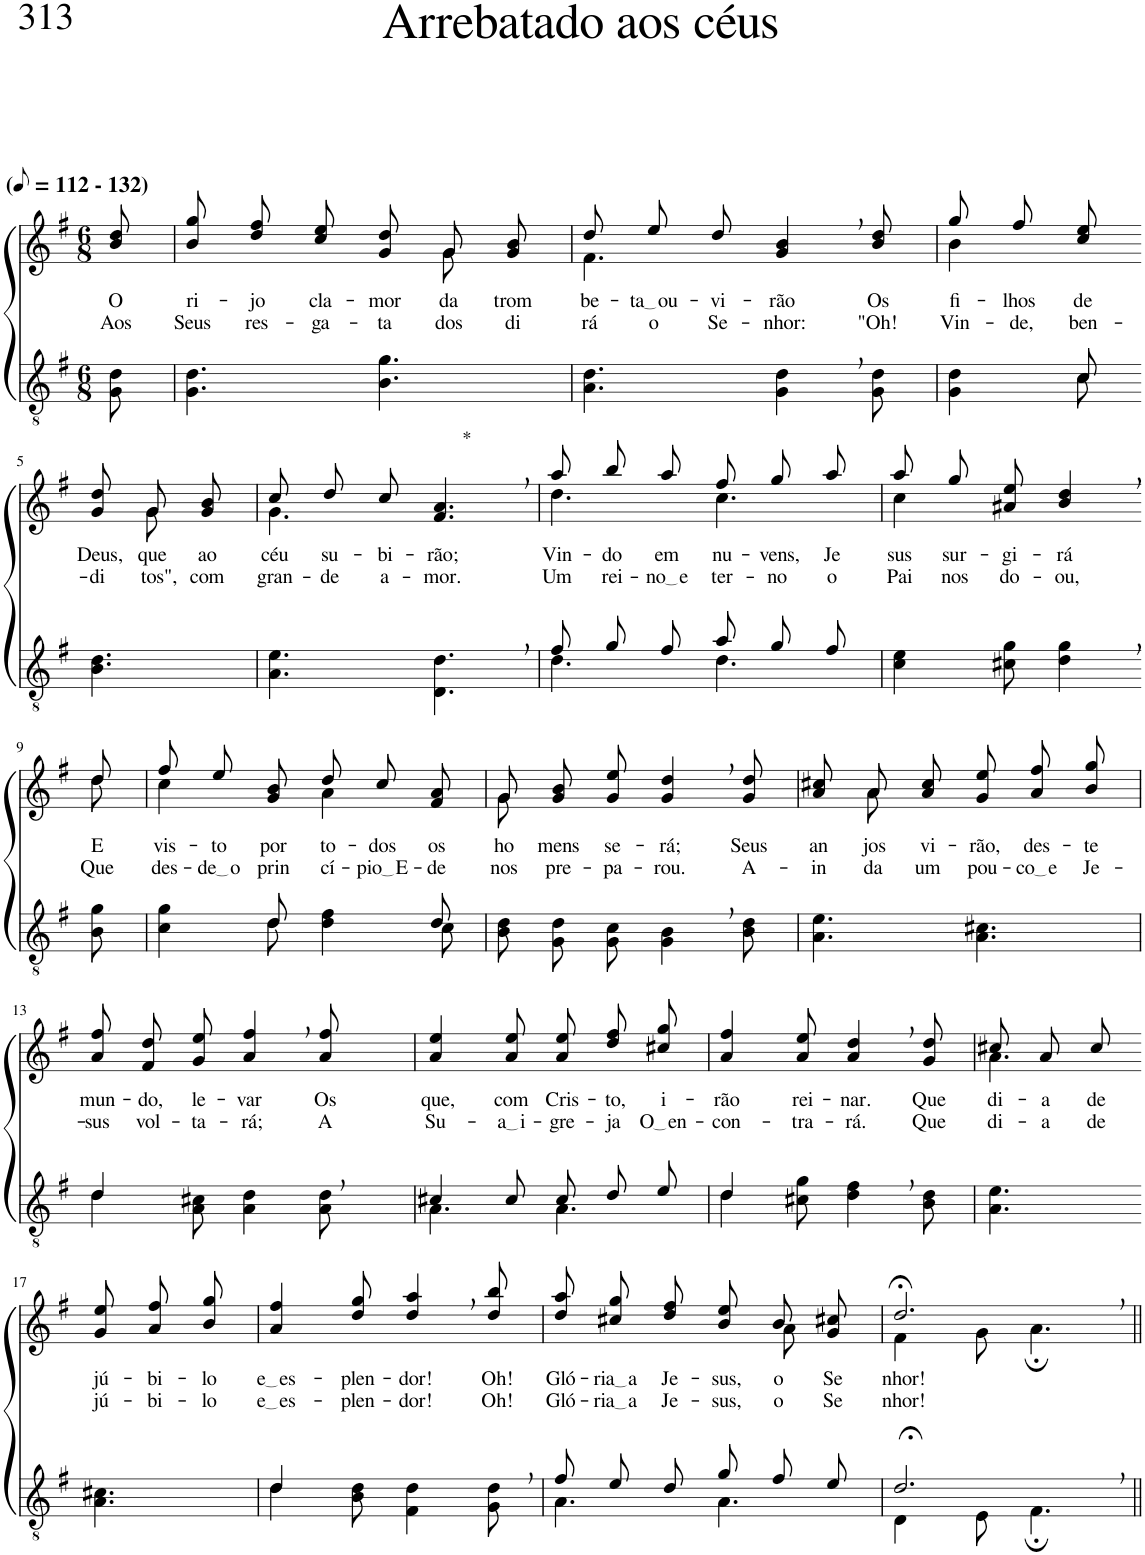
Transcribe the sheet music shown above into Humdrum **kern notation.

**kern	**kern	**text	**text
*part2	*part1	*part1	*part1
*staff2	*staff1	*staff1	*staff1
*I"Parte III e IV	*I"Parte I e II	*	*
*clefGv2	*clefG2	*	*
*Trd4c7	*Trd4c7	*	*
*k[f#]	*k[f#]	*	*
*M6/8	*M6/8	*	*
*MM56	*MM56	*	*
=1	=1	=1	=1
!	!LO:TX:a:B:t=(	!	!
!	!LO:TX:a:B:t=- 132)	!	!
!	!	!LO:LY:b	!LO:LY:b
8G\ 8d\	8b/ 8dd/	O	Aos
=2	=2	=2	=2
!	!	!LO:LY:b	!LO:LY:b
*	*^	*	*
4.G\ 4.d\	8b\ 8gg\L	2ryy	ri-	Seus
!	!	!	!LO:LY:b	!LO:LY:b
.	8dd\ 8ff#\	.	-jo	res-
!	!	!	!LO:LY:b	!LO:LY:b
.	8cc\ 8ee\J	.	cla-	-ga-
!	!	!	!LO:LY:b	!LO:LY:b
4.B\ 4.g\	8g/ 8dd/L	.	-mor	-ta-
!	!	!	!LO:LY:b	!LO:LY:b
.	8g/	8g\	da	-dos
!	!	!	!LO:LY:b	!LO:LY:b
.	8g/ 8b/J	8ryy	trom-	di-
=3	=3	=3	=3	=3
!	!	!	!LO:LY:b	!LO:LY:b
4.A\ 4.d\	8dd/L	4.f#\	-be-	-rá
!	!	!	!LO:LY:b	!LO:LY:b
.	8ee/	.	ta ou	o
!	!	!	!LO:LY:b	!LO:LY:b
.	8dd/J	.	-vi-	Se-
!	!	!	!LO:LY:b	!LO:LY:b
4G\, 4d\,	4g/, 4b/,	4.ryy	-rão	-nhor:
!	!	!	!LO:LY:b	!LO:LY:b
8G\ 8d\	8b/ 8dd/	.	Os	"Oh!
=4	=4	=4	=4	=4
*^	*	*	*	*
!	!	!	!	!LO:LY:b	!LO:LY:b
4ryy	4G\ 4d\	8gg\L	4b\	-fi-	Vin-
!	!	!	!	!LO:LY:b	!LO:LY:b
.	.	8ff#\	.	-lhos	-de,
!	!	!	!	!LO:LY:b	!LO:LY:b
8c/	8c\	8cc\ 8ee\J	8ryy	de	ben-
!!LO:LB:g=z	!!
=5-	=5-	=5-	=5-	=5-	=5-
!	!	!	!	!LO:LY:b	!LO:LY:b
*v	*v	*	*	*	*
4.B\ 4.d\	8g/ 8dd/L	8ryy	Deus,	-di-
!	!	!	!LO:LY:b	!LO:LY:b
.	8g/	8g\	que	-tos",
!	!	!	!LO:LY:b	!LO:LY:b
.	8g/ 8b/J	8ryy	ao	com
=6	=6	=6	=6	=6
!	!	!	!LO:LY:b	!LO:LY:b
4.A\ 4.e\	8cc/L	4.g\	céu	gran-
!	!	!	!LO:LY:b	!LO:LY:b
.	8dd/	.	su-	-de
!	!	!	!LO:LY:b	!LO:LY:b
.	8cc/J	.	-bi-	a-
!	!LO:TX:a:t=*	!	!	!
!	!	!	!LO:LY:b	!LO:LY:b
4.D\, 4.d\,	4.f#/, 4.a/,	4.ryy	-rão;	-mor.
=7	=7	=7	=7	=7
*^	*	*	*	*
!	!	!	!	!LO:LY:b	!LO:LY:b
8f#/L	4.d\	8aa/L	4.dd\	Vin-	Um
!	!	!	!	!LO:LY:b	!LO:LY:b
8g/	.	8bb/	.	-do	rei-
!	!	!	!	!LO:LY:b	!LO:LY:b
8f#/J	.	8aa/J	.	em	no e
!	!	!	!	!LO:LY:b	!LO:LY:b
8a/L	4.d\	8ff#/L	4.cc\	nu-	-ter-
!	!	!	!	!LO:LY:b	!LO:LY:b
8g/	.	8gg/	.	-vens,	-no
!	!	!	!	!LO:LY:b	!LO:LY:b
8f#/J	.	8aa/J	.	Je-	o
*v	*v	*	*	*	*
=8	=8	=8	=8	=8
!	!	!	!LO:LY:b	!LO:LY:b
4c\ 4e\	8aa\L	4cc\	-sus	Pai
!	!	!	!LO:LY:b	!LO:LY:b
.	8gg\	.	sur-	nos
!	!	!	!LO:LY:b	!LO:LY:b
8c#X\ 8g\	8a#X\ 8ee\J	4.ryy	-gi-	do-
!	!	!	!LO:LY:b	!LO:LY:b
4d\, 4g\,	4b/, 4dd/,	.	-rá	-ou,
!!LO:LB:g=z	!!
=9-	=9-	=9-	=9-	=9-
!	!	!	!LO:LY:b	!LO:LY:b
8B\ 8g\	8dd/	8dd\	E	Que
=10	=10	=10	=10	=10
*^	*	*	*	*
!	!	!	!	!LO:LY:b	!LO:LY:b
4c\ 4g\	4ryy	8ff#\L	4cc\	vis-	des-
!	!	!	!	!LO:LY:b	!LO:LY:b
.	.	8ee\	.	-to	de o
!	!	!	!	!LO:LY:b	!LO:LY:b
8d\	8d/	8g\ 8b\J	8ryy	por	prin-
!	!	!	!	!LO:LY:b	!LO:LY:b
4d\ 4f#\	4ryy	8dd\L	4a\	to-	-cí-
!	!	!	!	!LO:LY:b	!LO:LY:b
.	.	8cc\	.	-dos	pio E
!	!	!	!	!LO:LY:b	!LO:LY:b
8c\	8d/	8f#\ 8a\J	8ryy	os	-de
=11	=11	=11	=11	=11	=11
!	!	!	!	!LO:LY:b	!LO:LY:b
*v	*v	*	*	*	*
8B\ 8d\L	8g\L	8g\	ho-	nos
!	!	!	!LO:LY:b	!LO:LY:b
8G\ 8d\	8g\ 8b\	2ryy	-mens	pre-
!	!	!	!LO:LY:b	!LO:LY:b
8G\ 8c\J	8g\ 8ee\J	.	se-	-pa-
!	!	!	!LO:LY:b	!LO:LY:b
4G\, 4B\,	4g/, 4dd/,	.	-rá;	-rou.
!	!	!	!LO:LY:b	!LO:LY:b
8B\ 8d\	8g/ 8dd/	8ryy	Seus	A-
=12	=12	=12	=12	=12
!	!	!	!LO:LY:b	!LO:LY:b
4.A\ 4.e\	8a\ 8cc#X\L	8ryy	an-	-in-
!	!	!	!LO:LY:b	!LO:LY:b
.	8a\	8a\	-jos	-da
!	!	!	!LO:LY:b	!LO:LY:b
.	8a\ 8cc#\J	2ryy	vi-	um
!	!	!	!LO:LY:b	!LO:LY:b
4.A\ 4.c#X\	8g\ 8ee\L	.	-rão,	pou-
!	!	!	!LO:LY:b	!LO:LY:b
.	8a\ 8ff#\	.	des-	co e
!	!	!	!LO:LY:b	!LO:LY:b
.	8b\ 8gg\J	.	-te	Je-
*	*v	*v	*	*
!!LO:LB:g=z
=13	=13	=13	=13
*^	*	*	*
!	!	!	!LO:LY:b	!LO:LY:b
4d/	4d\	8a\ 8ff#\L	mun-	-sus
!	!	!	!LO:LY:b	!LO:LY:b
.	.	8f#\ 8dd\	-do,	vol-
!	!	!	!LO:LY:b	!LO:LY:b
2ryy	8A\ 8c#X\	8g\ 8ee\J	le-	-ta-
!	!	!	!LO:LY:b	!LO:LY:b
.	4A\ 4d\	4a/, 4ff#/,	-var	-rá;
!	!	!	!LO:LY:b	!LO:LY:b
.	8A\ 8d\	8a/ 8ff#/	Os	A
=14	=14	=14	=14	=14
!	!	!	!LO:LY:b	!LO:LY:b
4c#X/	4.A\	4a/ 4ee/	que,	Su-
!	!	!	!LO:LY:b	!LO:LY:b
8c#/	.	8a/ 8ee/	com	a i
!	!	!	!LO:LY:b	!LO:LY:b
8c#/L	4.A\	8a\ 8ee\L	Cris-	-gre-
!	!	!	!LO:LY:b	!LO:LY:b
8d/	.	8dd\ 8ff#\	-to,	-ja
!	!	!	!LO:LY:b	!LO:LY:b
8e/J	.	8cc#X\ 8gg\J	i-	O en
=15	=15	=15	=15	=15
!	!	!	!LO:LY:b	!LO:LY:b
4d\	4d/	4a/ 4ff#/	-rão	-con-
!	!	!	!LO:LY:b	!LO:LY:b
8c#X\ 8g\	2ryy	8a/ 8ee/	rei-	-tra-
!	!	!	!LO:LY:b	!LO:LY:b
4d\, 4f#\,	.	4a/, 4dd/,	-nar.	-rá.
!	!	!	!LO:LY:b	!LO:LY:b
8B\ 8d\	.	8g/ 8dd/	Que	Que
*v	*v	*	*	*
=16	=16	=16	=16
*	*^	*	*
!	!	!	!LO:LY:b	!LO:LY:b
4.A\ 4.e\	8cc#X/L	4.a\	di-	di-
!	!	!	!LO:LY:b	!LO:LY:b
.	8a/	.	-a	-a
!	!	!	!LO:LY:b	!LO:LY:b
.	8cc#/J	.	de	de
*	*v	*v	*	*
!!LO:LB:g=z
=17-	=17-	=17-	=17-
!	!	!LO:LY:b	!LO:LY:b
4.A\ 4.c#X\	8g\ 8ee\L	jú-	jú-
!	!	!LO:LY:b	!LO:LY:b
.	8a\ 8ff#\	-bi-	-bi-
!	!	!LO:LY:b	!LO:LY:b
.	8b\ 8gg\J	-lo	-lo
=18	=18	=18	=18
*^	*	*	*
!	!	!	!LO:LY:b	!LO:LY:b
4d/	4d\	4a/ 4ff#/	e es	e es
!	!	!	!LO:LY:b	!LO:LY:b
2ryy	8B\ 8d\	8dd/ 8gg/	-plen-	-plen-
!	!	!	!LO:LY:b	!LO:LY:b
.	4F#\ 4d\	4dd/, 4aa/,	-dor!	-dor!
!	!	!	!LO:LY:b	!LO:LY:b
.	8G\ 8d\	8dd/ 8bb/	Oh!	Oh!
=19	=19	=19	=19	=19
!	!	!	!LO:LY:b	!LO:LY:b
*	*	*^	*	*
8f#/L	4.A\	8dd\ 8aa\L	2ryy	Gló-	Gló-
!	!	!	!	!LO:LY:b	!LO:LY:b
8e/	.	8cc#X\ 8gg\	.	ria a	ria a
!	!	!	!	!LO:LY:b	!LO:LY:b
8d/J	.	8dd\ 8ff#\J	.	Je-	Je-
!	!	!	!	!LO:LY:b	!LO:LY:b
8g/L	4.A\	8b\ 8ee\L	.	-sus,	-sus,
!	!	!	!	!LO:LY:b	!LO:LY:b
8f#/	.	8b\	8a\	o	o
!	!	!	!	!LO:LY:b	!LO:LY:b
8e/J	.	8g\ 8cc#X\J	8ryy	Se-	Se-
=20	=20	=20	=20	=20	=20
!	!	!	!	!LO:LY:b	!LO:LY:b
2.d;<,/	4D\	2.dd;<,/	4f#\	-nhor!	-nhor!
.	8E\	.	8g\	.	.
.	4.F#;\	.	4.a;\	.	.
*v	*v	*	*	*	*
*	*v	*v	*	*
=||	=||	=||	=||
*-	*-	*-	*-
